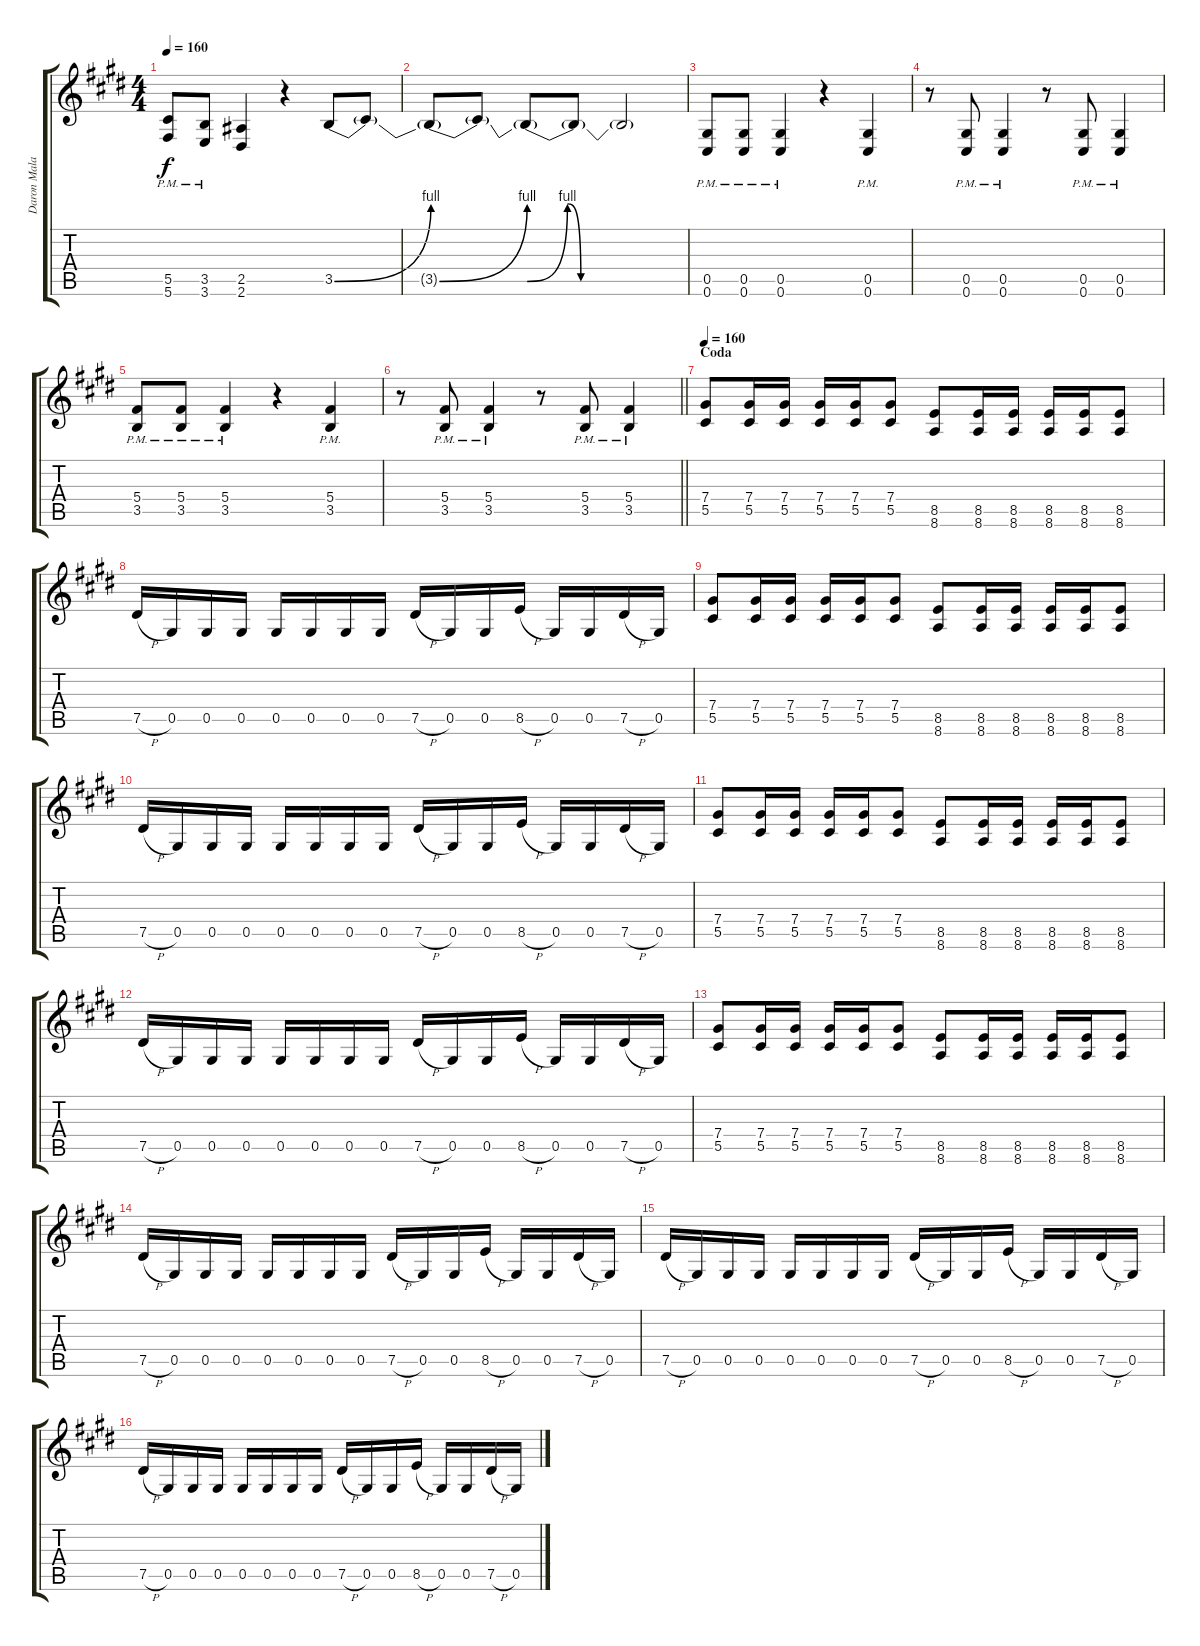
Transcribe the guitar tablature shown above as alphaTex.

\track ("Daron Malakian [Guitar 2]" "Daron Mala") {instrument distortionguitar}
\staff {score tabs}
\tuning (Eb4 Bb3 Gb3 Db3 Ab2 Db2) {hide}
\ts (4 4)
\tempo 160
\clef g2
\ks c#minor
(5.5{pm} 5.6{pm}).8{dy f} (3.5{pm} 3.6{pm}).8 (2.5 2.6).4 r.4 3.5{be (bend 0 0 60 4)}.8 3.5{t}.8 |
3.5{be (bend 0 0 60 4) t}.8 3.5{t}.8 3.5{be (custom 0 0 15 4 20 0 60 0) t}.8 3.5{t}.8 3.5{t}.2 |
(0.5{pm} 0.6{pm}).8 (0.5{pm} 0.6{pm}).8 (0.5{pm} 0.6{pm}).4 r.4 (0.5{pm} 0.6{pm}).4 |
r.8 (0.5{pm} 0.6{pm}).8 (0.5{pm} 0.6{pm}).4 r.8 (0.5{pm} 0.6{pm}).8 (0.5{pm} 0.6{pm}).4 |
(5.4{pm} 3.5{pm}).8 (5.4{pm} 3.5{pm}).8 (5.4{pm} 3.5{pm}).4 r.4 (5.4{pm} 3.5{pm}).4 |
\barLineRight lightlight
r.8 (5.4{pm} 3.5{pm}).8 (5.4{pm} 3.5{pm}).4 r.8 (5.4{pm} 3.5{pm}).8 (5.4{pm} 3.5{pm}).4 |
\section ("" "Coda")
\tempo 160
(7.4 5.5).8 (7.4 5.5).16 (7.4 5.5).16 (7.4 5.5).16 (7.4 5.5).16 (7.4 5.5).8 (8.5 8.6).8 (8.5 8.6).16 (8.5 8.6).16 (8.5 8.6).16 (8.5 8.6).16 (8.5 8.6).8 |
7.5{h}.16 0.5.16 0.5.16 0.5.16 0.5.16 0.5.16 0.5.16 0.5.16 7.5{h}.16 0.5.16 0.5.16 8.5{h}.16 0.5.16 0.5.16 7.5{h}.16 0.5.16 |
(7.4 5.5).8 (7.4 5.5).16 (7.4 5.5).16 (7.4 5.5).16 (7.4 5.5).16 (7.4 5.5).8 (8.5 8.6).8 (8.5 8.6).16 (8.5 8.6).16 (8.5 8.6).16 (8.5 8.6).16 (8.5 8.6).8 |
7.5{h}.16 0.5.16 0.5.16 0.5.16 0.5.16 0.5.16 0.5.16 0.5.16 7.5{h}.16 0.5.16 0.5.16 8.5{h}.16 0.5.16 0.5.16 7.5{h}.16 0.5.16 |
(7.4 5.5).8 (7.4 5.5).16 (7.4 5.5).16 (7.4 5.5).16 (7.4 5.5).16 (7.4 5.5).8 (8.5 8.6).8 (8.5 8.6).16 (8.5 8.6).16 (8.5 8.6).16 (8.5 8.6).16 (8.5 8.6).8 |
7.5{h}.16 0.5.16 0.5.16 0.5.16 0.5.16 0.5.16 0.5.16 0.5.16 7.5{h}.16 0.5.16 0.5.16 8.5{h}.16 0.5.16 0.5.16 7.5{h}.16 0.5.16 |
(7.4 5.5).8 (7.4 5.5).16 (7.4 5.5).16 (7.4 5.5).16 (7.4 5.5).16 (7.4 5.5).8 (8.5 8.6).8 (8.5 8.6).16 (8.5 8.6).16 (8.5 8.6).16 (8.5 8.6).16 (8.5 8.6).8 |
7.5{h}.16 0.5.16 0.5.16 0.5.16 0.5.16 0.5.16 0.5.16 0.5.16 7.5{h}.16 0.5.16 0.5.16 8.5{h}.16 0.5.16 0.5.16 7.5{h}.16 0.5.16 |
7.5{h}.16 0.5.16 0.5.16 0.5.16 0.5.16 0.5.16 0.5.16 0.5.16 7.5{h}.16 0.5.16 0.5.16 8.5{h}.16 0.5.16 0.5.16 7.5{h}.16 0.5.16 |
7.5{h}.16 0.5.16 0.5.16 0.5.16 0.5.16 0.5.16 0.5.16 0.5.16 7.5{h}.16 0.5.16 0.5.16 8.5{h}.16 0.5.16 0.5.16 7.5{h}.16 0.5.16
